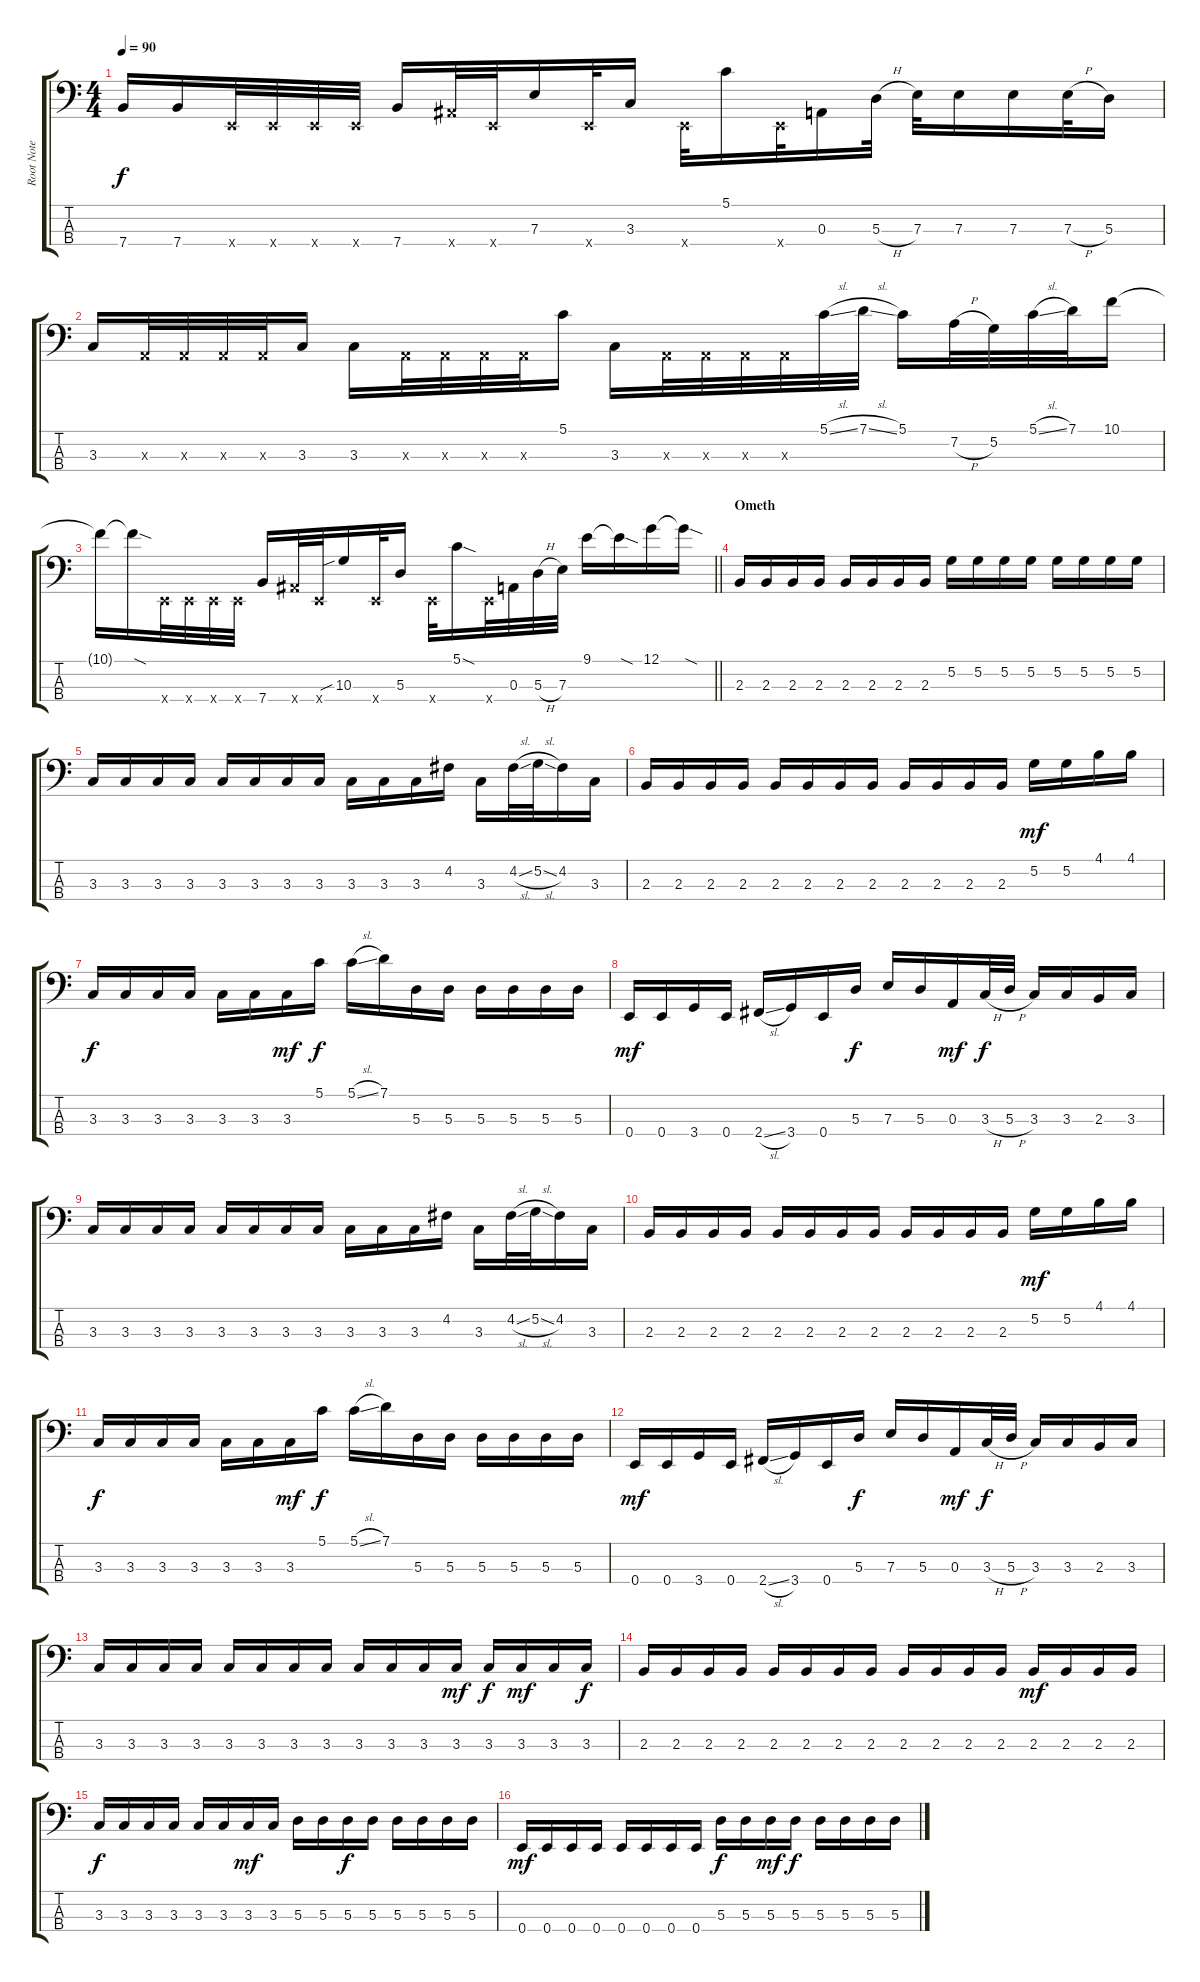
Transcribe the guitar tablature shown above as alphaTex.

\track ("Root Note Maniac" "Root Note ") {instrument electricbassfinger}
\staff {score tabs}
\tuning (G2 D2 A1 E1) {hide}
\ts (4 4)
\tempo 90
\clef f4
\ks c
7.4.16{dy f} 7.4.16 0.4{x}.32 0.4{x}.32 0.4{x}.32 0.4{x}.32 7.4.16 6.4{x}.32 0.4{x}.32 7.3.16 0.4{x}.32 3.3.16 0.4{x}.32 5.1.16 0.4{x}.32 0.3.16 5.3{h}.32 7.3.32 7.3.16 7.3.16 7.3{h}.32 5.3.16 |
3.3.16 0.3{x}.32 0.3{x}.32 0.3{x}.32 0.3{x}.32 3.3.16 3.3.16 0.3{x}.32 0.3{x}.32 0.3{x}.32 0.3{x}.32 5.1.16 3.3.16 0.3{x}.32 0.3{x}.32 0.3{x}.32 0.3{x}.32 5.1{sl}.32 7.1{sl}.32 5.1.16 7.2{h}.32 5.2.32 5.1{sl}.32 7.1.32 10.1.16 |
\barLineRight lightlight
10.1{t}.16 10.1{sod t}.16 0.4{x}.32 0.4{x}.32 0.4{x}.32 0.4{x}.32 7.4.16 6.4{x}.32 0.4{x}.32 10.3{sib}.16 0.4{x}.32 5.3.16 0.4{x}.32 5.1{sod}.16 0.4{x}.32 0.3.32 5.3{h}.32 7.3.32 9.1.16 9.1{sod t}.16 12.1.16 12.1{sod t}.16 |
\section ("" "Ometh")
2.3.16 2.3.16 2.3.16 2.3.16 2.3.16 2.3.16 2.3.16 2.3.16 5.2.16 5.2.16 5.2.16 5.2.16 5.2.16 5.2.16 5.2.16 5.2.16 |
3.3.16 3.3.16 3.3.16 3.3.16 3.3.16 3.3.16 3.3.16 3.3.16 3.3.16 3.3.16 3.3.16 4.2.16 3.3.16 4.2{sl}.32 5.2{sl}.32 4.2.16 3.3.16 |
2.3.16 2.3.16 2.3.16 2.3.16 2.3.16 2.3.16 2.3.16 2.3.16 2.3.16 2.3.16 2.3.16 2.3.16 5.2.16{dy mf} 5.2.16 4.1.16 4.1.16 |
3.3.16{dy f} 3.3.16 3.3.16 3.3.16 3.3.16 3.3.16 3.3.16{dy mf} 5.1.16{dy f} 5.1{sl}.16 7.1.16 5.3.16 5.3.16 5.3.16 5.3.16 5.3.16 5.3.16 |
0.4.16{dy mf} 0.4.16 3.4.16 0.4.16 2.4{sl}.16 3.4.16 0.4.16 5.3.16{dy f} 7.3.16 5.3.16 0.3.16{dy mf} 3.3{h}.32{dy f} 5.3{h}.32 3.3.16 3.3.16 2.3.16 3.3.16 |
3.3.16 3.3.16 3.3.16 3.3.16 3.3.16 3.3.16 3.3.16 3.3.16 3.3.16 3.3.16 3.3.16 4.2.16 3.3.16 4.2{sl}.32 5.2{sl}.32 4.2.16 3.3.16 |
2.3.16 2.3.16 2.3.16 2.3.16 2.3.16 2.3.16 2.3.16 2.3.16 2.3.16 2.3.16 2.3.16 2.3.16 5.2.16{dy mf} 5.2.16 4.1.16 4.1.16 |
3.3.16{dy f} 3.3.16 3.3.16 3.3.16 3.3.16 3.3.16 3.3.16{dy mf} 5.1.16{dy f} 5.1{sl}.16 7.1.16 5.3.16 5.3.16 5.3.16 5.3.16 5.3.16 5.3.16 |
0.4.16{dy mf} 0.4.16 3.4.16 0.4.16 2.4{sl}.16 3.4.16 0.4.16 5.3.16{dy f} 7.3.16 5.3.16 0.3.16{dy mf} 3.3{h}.32{dy f} 5.3{h}.32 3.3.16 3.3.16 2.3.16 3.3.16 |
3.3.16 3.3.16 3.3.16 3.3.16 3.3.16 3.3.16 3.3.16 3.3.16 3.3.16 3.3.16 3.3.16 3.3.16{dy mf} 3.3.16{dy f} 3.3.16{dy mf} 3.3.16 3.3.16{dy f} |
2.3.16 2.3.16 2.3.16 2.3.16 2.3.16 2.3.16 2.3.16 2.3.16 2.3.16 2.3.16 2.3.16 2.3.16 2.3.16{dy mf} 2.3.16 2.3.16 2.3.16 |
3.3.16{dy f} 3.3.16 3.3.16 3.3.16 3.3.16 3.3.16 3.3.16{dy mf} 3.3.16 5.3.16 5.3.16 5.3.16{dy f} 5.3.16 5.3.16 5.3.16 5.3.16 5.3.16 |
0.4.16{dy mf} 0.4.16 0.4.16 0.4.16 0.4.16 0.4.16 0.4.16 0.4.16 5.3.16{dy f} 5.3.16 5.3.16{dy mf} 5.3.16{dy f} 5.3.16 5.3.16 5.3.16 5.3.16
